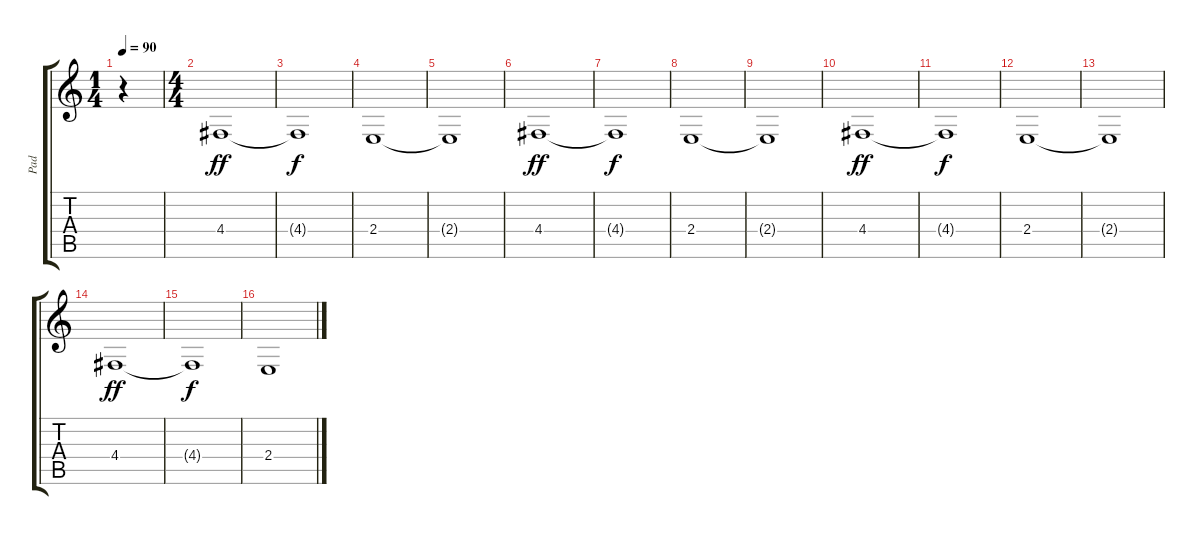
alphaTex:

\track ("Pad" "Pad") {instrument pad2warm}
\staff {score tabs}
\tuning (E4 B3 G3 D3 A2 E2) {hide}
\ts (1 4)
\tempo 90
\clef g2
\ks c
r.4{dy ff instrument pad2warm} |
\ts (4 4)
4.4.1 |
4.4{t}.1{dy f} |
2.4.1 |
2.4{t}.1 |
4.4.1{dy ff} |
4.4{t}.1{dy f} |
2.4.1 |
2.4{t}.1 |
4.4.1{dy ff} |
4.4{t}.1{dy f} |
2.4.1 |
2.4{t}.1 |
4.4.1{dy ff} |
4.4{t}.1{dy f} |
2.4.1
